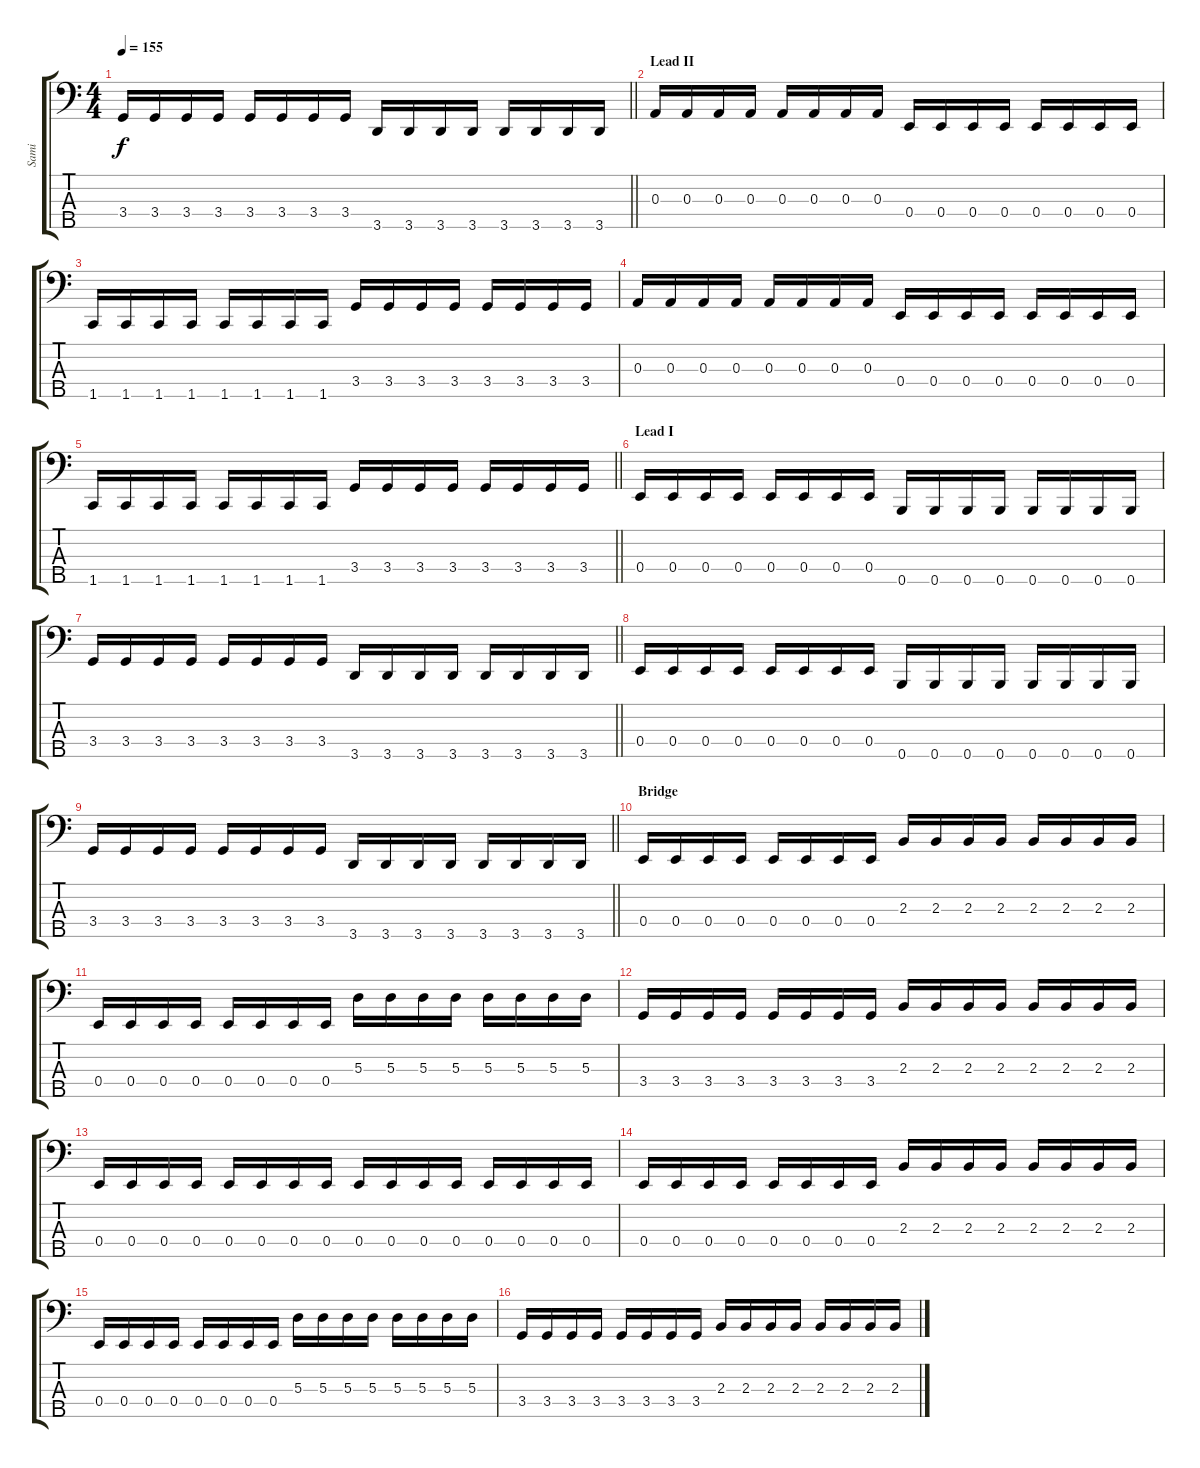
\track ("Sami" "Sami") {instrument electricbassfinger}
\staff {score tabs}
\tuning (G2 D2 A1 E1 B0) {hide}
\ts (4 4)
\tempo 155
\clef f4
\barLineRight lightlight
\ks c
3.4.16{dy f} 3.4.16 3.4.16 3.4.16 3.4.16 3.4.16 3.4.16 3.4.16 3.5.16 3.5.16 3.5.16 3.5.16 3.5.16 3.5.16 3.5.16 3.5.16 |
\section ("" "Lead II")
0.3.16 0.3.16 0.3.16 0.3.16 0.3.16 0.3.16 0.3.16 0.3.16 0.4.16 0.4.16 0.4.16 0.4.16 0.4.16 0.4.16 0.4.16 0.4.16 |
1.5.16 1.5.16 1.5.16 1.5.16 1.5.16 1.5.16 1.5.16 1.5.16 3.4.16 3.4.16 3.4.16 3.4.16 3.4.16 3.4.16 3.4.16 3.4.16 |
0.3.16 0.3.16 0.3.16 0.3.16 0.3.16 0.3.16 0.3.16 0.3.16 0.4.16 0.4.16 0.4.16 0.4.16 0.4.16 0.4.16 0.4.16 0.4.16 |
\barLineRight lightlight
1.5.16 1.5.16 1.5.16 1.5.16 1.5.16 1.5.16 1.5.16 1.5.16 3.4.16 3.4.16 3.4.16 3.4.16 3.4.16 3.4.16 3.4.16 3.4.16 |
\section ("" "Lead I")
0.4.16 0.4.16 0.4.16 0.4.16 0.4.16 0.4.16 0.4.16 0.4.16 0.5.16 0.5.16 0.5.16 0.5.16 0.5.16 0.5.16 0.5.16 0.5.16 |
\barLineRight lightlight
3.4.16 3.4.16 3.4.16 3.4.16 3.4.16 3.4.16 3.4.16 3.4.16 3.5.16 3.5.16 3.5.16 3.5.16 3.5.16 3.5.16 3.5.16 3.5.16 |
0.4.16 0.4.16 0.4.16 0.4.16 0.4.16 0.4.16 0.4.16 0.4.16 0.5.16 0.5.16 0.5.16 0.5.16 0.5.16 0.5.16 0.5.16 0.5.16 |
\barLineRight lightlight
3.4.16 3.4.16 3.4.16 3.4.16 3.4.16 3.4.16 3.4.16 3.4.16 3.5.16 3.5.16 3.5.16 3.5.16 3.5.16 3.5.16 3.5.16 3.5.16 |
\section ("" "Bridge")
0.4.16 0.4.16 0.4.16 0.4.16 0.4.16 0.4.16 0.4.16 0.4.16 2.3.16 2.3.16 2.3.16 2.3.16 2.3.16 2.3.16 2.3.16 2.3.16 |
0.4.16 0.4.16 0.4.16 0.4.16 0.4.16 0.4.16 0.4.16 0.4.16 5.3.16 5.3.16 5.3.16 5.3.16 5.3.16 5.3.16 5.3.16 5.3.16 |
3.4.16 3.4.16 3.4.16 3.4.16 3.4.16 3.4.16 3.4.16 3.4.16 2.3.16 2.3.16 2.3.16 2.3.16 2.3.16 2.3.16 2.3.16 2.3.16 |
0.4.16 0.4.16 0.4.16 0.4.16 0.4.16 0.4.16 0.4.16 0.4.16 0.4.16 0.4.16 0.4.16 0.4.16 0.4.16 0.4.16 0.4.16 0.4.16 |
0.4.16 0.4.16 0.4.16 0.4.16 0.4.16 0.4.16 0.4.16 0.4.16 2.3.16 2.3.16 2.3.16 2.3.16 2.3.16 2.3.16 2.3.16 2.3.16 |
0.4.16 0.4.16 0.4.16 0.4.16 0.4.16 0.4.16 0.4.16 0.4.16 5.3.16 5.3.16 5.3.16 5.3.16 5.3.16 5.3.16 5.3.16 5.3.16 |
3.4.16 3.4.16 3.4.16 3.4.16 3.4.16 3.4.16 3.4.16 3.4.16 2.3.16 2.3.16 2.3.16 2.3.16 2.3.16 2.3.16 2.3.16 2.3.16
